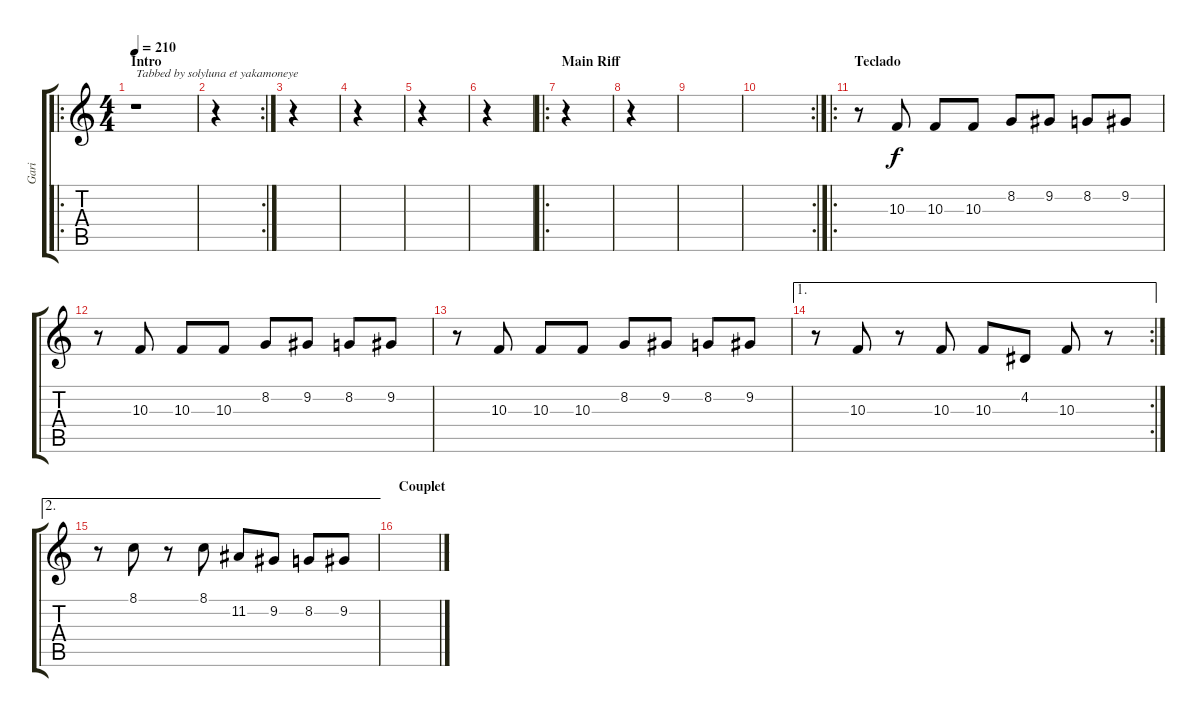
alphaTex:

\track ("Gari" "Gari") {instrument trumpet}
\staff {score tabs}
\tuning (E4 B3 G3 D3 A2 E2) {hide}
\ro
\ts (4 4)
\section ("" "Intro")
\tempo 210
\clef g2
\ks c
r.1{txt "Tabbed by solyluna et yakamoneye" dy f instrument trumpet} |
\rc 2
r.4 |
r.4 |
r.4 |
r.4 |
r.4 |
\ro
\section ("" "Main Riff")
r.4 |
r.4 |
|
\rc 2
|
\ro
\section ("" "Teclado")
r.8 10.3.8 10.3.8 10.3.8 8.2.8 9.2.8 8.2.8 9.2.8 |
r.8 10.3.8 10.3.8 10.3.8 8.2.8 9.2.8 8.2.8 9.2.8 |
r.8 10.3.8 10.3.8 10.3.8 8.2.8 9.2.8 8.2.8 9.2.8 |
\ae 1
\rc 2
r.8 10.3.8 r.8 10.3.8 10.3.8 4.2.8 10.3.8 r.8 |
\ae 2
r.8 8.1.8 r.8 8.1.8 11.2.8 9.2.8 8.2.8 9.2.8 |
\section ("" "Couplet")
